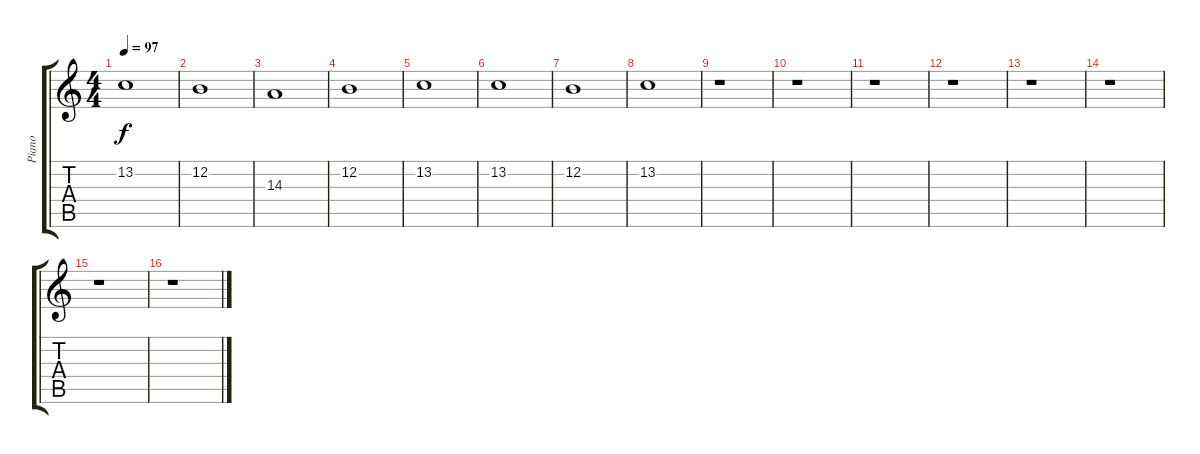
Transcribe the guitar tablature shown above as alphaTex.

\track ("Piano" "Piano") {instrument acousticgrandpiano}
\staff {score tabs}
\tuning (E4 B3 G3 D3 A2 E2) {hide}
\ts (4 4)
\tempo 97
\clef g2
\ks c
13.2.1{dy f} |
12.2.1 |
14.3.1 |
12.2.1 |
13.2.1 |
13.2.1 |
12.2.1 |
13.2.1 |
r.1 |
r.1 |
r.1 |
r.1 |
r.1 |
r.1 |
r.1 |
r.1
